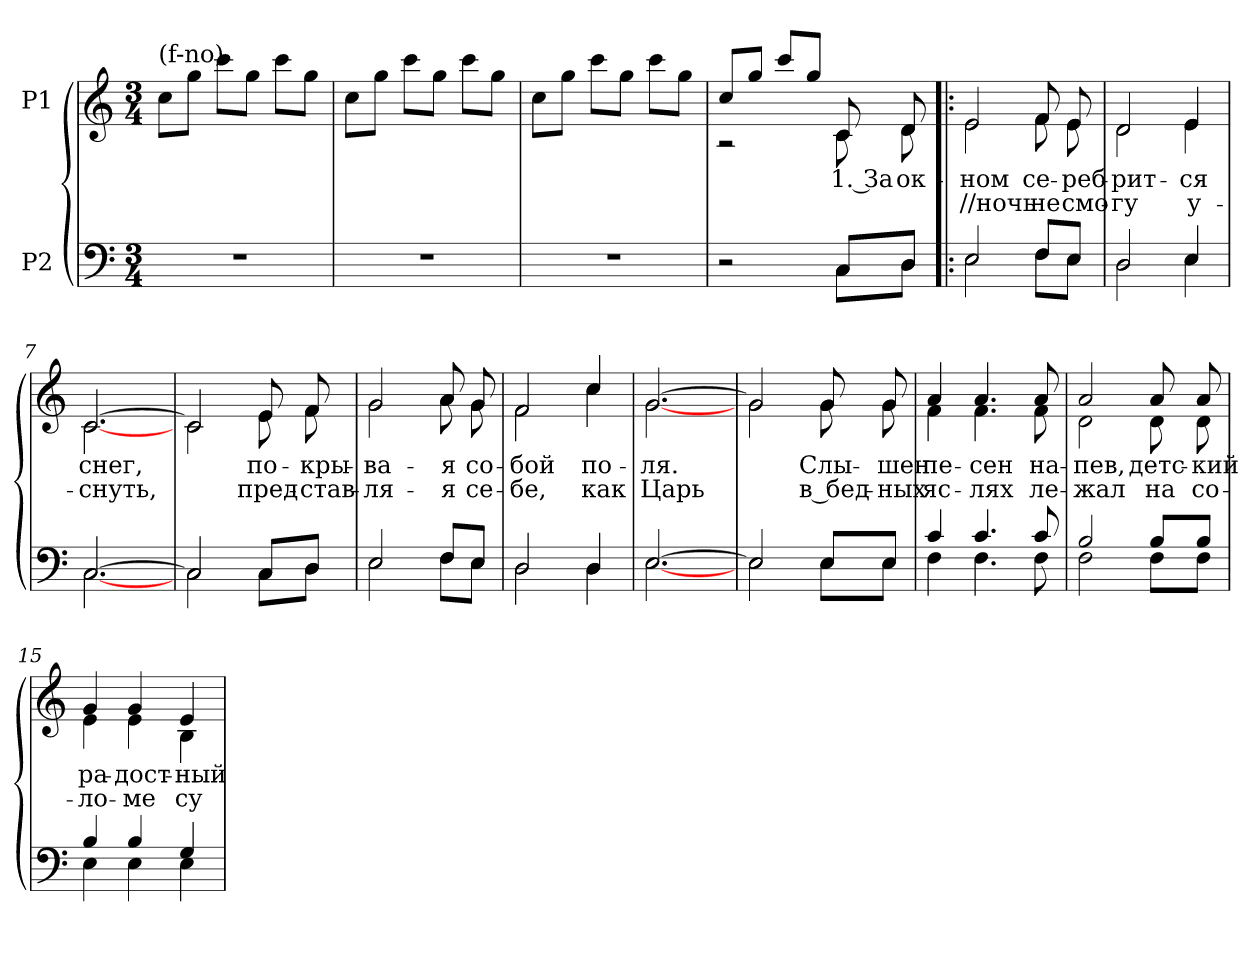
**kern	**kern	**text	**text
*part2	*part1	*part1	*part1
*staff2	*staff1	*staff1	*staff1
*I"P2	*I"P1	*	*
!!LO:PB:g=z
*clefF4	*clefG2	*	*
*k[]	*k[]	*	*
*C:	*C:	*	*
*M3/4	*M3/4	*	*
=1	=1	=1	=1
!	!LO:TX:a:t=(f-no)	!	!
!LO:N:vis=1	!	!	!
2.r	8cci\L	.	.
.	8ggi\J	.	.
.	8ccci\L	.	.
.	8ggi\J	.	.
.	8ccci\L	.	.
.	8ggi\J	.	.
=2	=2	=2	=2
!LO:N:vis=1	!	!	!
2.r	8cci\L	.	.
.	8ggi\J	.	.
.	8ccci\L	.	.
.	8ggi\J	.	.
.	8ccci\L	.	.
.	8ggi\J	.	.
=3	=3	=3	=3
!LO:N:vis=1	!	!	!
2.r	8cci\L	.	.
.	8ggi\J	.	.
.	8ccci\L	.	.
.	8ggi\J	.	.
.	8ccci\L	.	.
.	8ggi\J	.	.
=4	=4	=4	=4
*^	*^	*	*
2r	2ryy	8cci/L	2r	.	.
.	.	8ggi/J	.	.	.
.	.	8ccci/L	.	.	.
.	.	8ggi/J	.	.	.
!	!	!	!	!LO:LY:b:color=#000000	!
8Ci/L	8Ci\L	8ci/	8ci\	1. За	.
!	!	!	!	!LO:LY:b:color=#000000	!
8Di/J	8Di\J	8di/	8di\	ок-	.
=5!|:	=5!|:	=5!|:	=5!|:	=5!|:	=5!|:
!	!	!	!	!LO:LY:b:color=#000000	!LO:LY:b:color=#000000
2Ei/	2Ei\	2ei/	2ei\	-ном	//ночь
!	!	!	!	!LO:LY:b:color=#000000	!LO:LY:b:color=#000000
8Fi/L	8Fi\L	8fi/	8fi\	се-	не
!	!	!	!	!LO:LY:b:color=#000000	!LO:LY:b:color=#000000
8Ei/J	8Ei\J	8ei/	8ei\	-реб-	смо-
=6	=6	=6	=6	=6	=6
!	!	!	!	!LO:LY:b:color=#000000	!LO:LY:b:color=#000000
2Di/	2Di\	2di/	2di\	-рит-	-гу
!	!	!	!	!LO:LY:b:color=#000000	!LO:LY:b:color=#000000
4Ei/	4Ei\	4ei/	4ei\	-ся	у-
!!LO:LB:g=z	!!
=7	=7	=7	=7	=7	=7
!	!	!	!	!LO:LY:b:color=#000000	!LO:LY:b:color=#000000
[>2.Ci/	[<2.Ci\	[>2.ci/	[<2.ci\	снег,	-снуть,
=8	=8	=8	=8	=8	=8
2Ci/]	2Ci\	2ci/]	2ci\	.	.
!	!	!	!	!LO:LY:b:color=#000000	!LO:LY:b:color=#000000
8Ci/L	8Ci\L	8ei/	8ei\	по-	пред-
!	!	!	!	!LO:LY:b:color=#000000	!LO:LY:b:color=#000000
8Di/J	8Di\J	8fi/	8fi\	-кры-	-став-
=9	=9	=9	=9	=9	=9
!	!	!	!	!LO:LY:b:color=#000000	!LO:LY:b:color=#000000
2Ei/	2Ei\	2gi/	2gi\	-ва-	-ля-
!	!	!	!	!LO:LY:b:color=#000000	!LO:LY:b:color=#000000
8Fi/L	8Fi\L	8ai/	8ai\	-я	-я
!	!	!	!	!LO:LY:b:color=#000000	!LO:LY:b:color=#000000
8Ei/J	8Ei\J	8gi/	8gi\	со-	се-
=10	=10	=10	=10	=10	=10
!	!	!	!	!LO:LY:b:color=#000000	!LO:LY:b:color=#000000
2Di/	2Di\	2fi/	2fi\	-бой	-бе,
!	!	!	!	!LO:LY:b:color=#000000	!LO:LY:b:color=#000000
4Di/	4Di\	4cci/	4cci\	по-	как
=11	=11	=11	=11	=11	=11
!	!	!	!	!LO:LY:b:color=#000000	!LO:LY:b:color=#000000
[>2.Ei/	[<2.Ei\	[>2.gi/	[<2.gi\	-ля.	Царь
=12	=12	=12	=12	=12	=12
2Ei/]	2Ei\	2gi/]	2gi\	.	.
!	!	!	!	!LO:LY:b:color=#000000	!LO:LY:b:color=#000000
8Ei/L	8Ei\L	8gi/	8gi\	Слы-	в бед-
!	!	!	!	!LO:LY:b:color=#000000	!LO:LY:b:color=#000000
8Ei/J	8Ei\J	8gi/	8gi\	-шен	-ных
=13	=13	=13	=13	=13	=13
!	!	!	!	!LO:LY:b:color=#000000	!LO:LY:b:color=#000000
4ci/	4Fi\	4ai/	4fi\	пе-	яс-
!	!	!	!	!LO:LY:b:color=#000000	!LO:LY:b:color=#000000
4.ci/	4.Fi\	4.ai/	4.fi\	-сен	-лях
!	!	!	!	!LO:LY:b:color=#000000	!LO:LY:b:color=#000000
8ci/	8Fi\	8ai/	8fi\	на-	ле-
=14	=14	=14	=14	=14	=14
!	!	!	!	!LO:LY:b:color=#000000	!LO:LY:b:color=#000000
2Bi/	2Fi\	2ai/	2di\	-пев,	-жал
!	!	!	!	!LO:LY:b:color=#000000	!LO:LY:b:color=#000000
8Bi/L	8Fi\L	8ai/	8di\	детс-	на
!	!	!	!	!LO:LY:b:color=#000000	!LO:LY:b:color=#000000
8Bi/J	8Fi\J	8ai/	8di\	-кий	со-
!!LO:LB:g=z	!!
=15	=15	=15	=15	=15	=15
!	!	!	!	!LO:LY:b:color=#000000	!LO:LY:b:color=#000000
4Bi/	4Ei\	4gi/	4ei\	ра-	-ло-
!	!	!	!	!LO:LY:b:color=#000000	!LO:LY:b:color=#000000
4Bi/	4Ei\	4gi/	4ei\	-дост-	-ме
!	!	!	!	!LO:LY:b:color=#000000	!LO:LY:b:color=#000000
4Gi/	4Ei\	4ei/	4Bi\	-ный	су-
*v	*v	*	*	*	*
*	*v	*v	*	*
=	=	=	=
*-	*-	*-	*-
